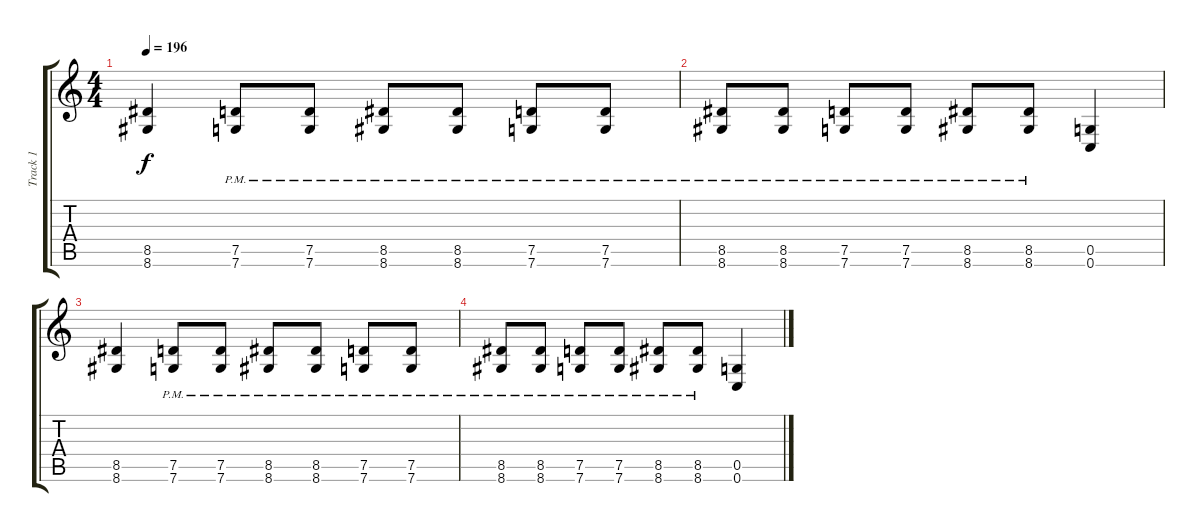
\track ("Track 1" "Track 1") {instrument overdrivenguitar}
\staff {score tabs}
\tuning (D4 A3 F3 C3 G2 C2) {hide}
\ts (4 4)
\tempo 196
\clef g2
\ks c
(8.5 8.6).4{dy f} (7.5{pm} 7.6{pm}).8 (7.5{pm} 7.6{pm}).8 (8.5{pm} 8.6{pm}).8 (8.5{pm} 8.6{pm}).8 (7.5{pm} 7.6{pm}).8 (7.5{pm} 7.6{pm}).8 |
(8.5{pm} 8.6{pm}).8 (8.5{pm} 8.6{pm}).8 (7.5{pm} 7.6{pm}).8 (7.5{pm} 7.6{pm}).8 (8.5{pm} 8.6{pm}).8 (8.5{pm} 8.6{pm}).8 (0.5 0.6).4 |
(8.5 8.6).4 (7.5{pm} 7.6{pm}).8 (7.5{pm} 7.6{pm}).8 (8.5{pm} 8.6{pm}).8 (8.5{pm} 8.6{pm}).8 (7.5{pm} 7.6{pm}).8 (7.5{pm} 7.6{pm}).8 |
(8.5{pm} 8.6{pm}).8 (8.5{pm} 8.6{pm}).8 (7.5{pm} 7.6{pm}).8 (7.5{pm} 7.6{pm}).8 (8.5{pm} 8.6{pm}).8 (8.5{pm} 8.6{pm}).8 (0.5 0.6).4
